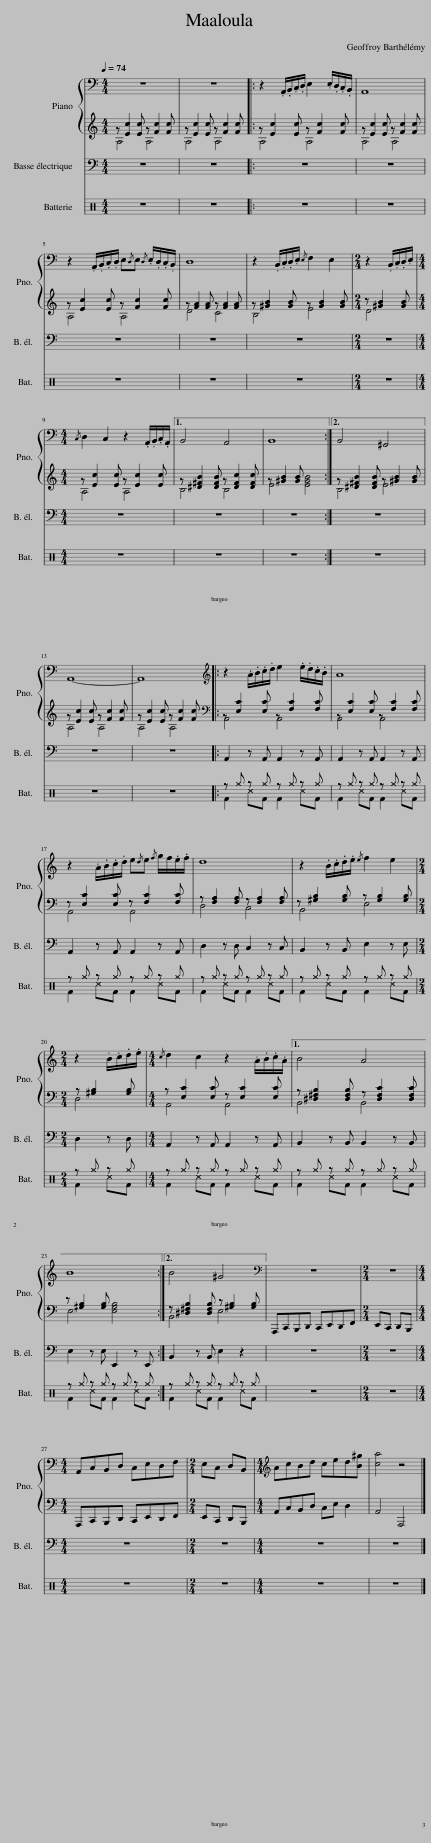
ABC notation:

X:1
%%score { 1 | ( 2 3 ) } 4 ( 5 6 )
L:1/8
Q:1/4=74
M:4/4
I:linebreak $
K:C
V:1 bass
V:2 treble
V:3 treble
V:4 bass transpose=-12
V:5 perc
K:none
V:6 perc
K:none
V:1
 z8 | z8 |: z2 .A,,/.B,,/.C,/.D,/ E,2 .E,/.D,/.C,/.B,,/ | A,,8 |$ z2 .A,,/.B,,/.C,/.D,/ E,{/D,}E,{/D,} .E,/.D,/.C,/.B,,/ | %5
 D,8 | z2 .B,,/.C,/.D,/.E,/{/E,} F,2 E,2 |[M:2/4] z2 .B,,/.C,/.D,/.E,/ |$[M:4/4]{/C,} D,2 C,2 z2 .A,,/.B,,/.C,/.A,,/ |1 B,,4 A,,4 | %10
 B,,8 :|2 B,,4 ^G,,4 ||$ A,,8- | A,,8 |:[K:treble] z2 .A/.B/.c/.d/ e2 .e/.d/.c/.B/ | %15
 A8 |$ z2 .A/.B/.c/.d/ e{/d}e{/f} g/f/.e/.f/ | d8 | z2 .B/.c/.d/.e/{/e} f2 e2 |$[M:2/4] z2 .B/.c/.d/.e/ | %20
[M:4/4]{/c} d2 c2 z2 .A/.B/.c/.A/ |1 B4 A4 |$ B8 :|2 B4 ^G4 ||[K:bass] z8 | %25
[M:2/4] z4 |$[M:4/4] A,,C,B,,D, C,E,D,F, |[M:2/4] E,C, D,B,, |[M:4/4][K:treble] AcBd ced[B^g] | [ca]4 z4 |] %30
V:2
 A,4 A,4 | A,4 A,4 |: A,4 A,4 | A,4 A,4 |$ A,4 A,4 | %5
 D4 C4 | B,4 E4 |[M:2/4] D4 |$[M:4/4] A,4 A,4 |1 B,4 B,4 | %10
 E4 x4 :|2 B,4 E4 ||$ A,4 A,4 | A,4 A,4 |:[K:bass] A,,4 A,,4 | %15
 A,,4 A,,4 |$ A,,4 A,,4 | D,4 C,4 | B,,4 E,4 |$[M:2/4] D,4 | %20
[M:4/4] A,,4 A,,4 |1 B,,4 B,,4 |$ E,4 x4 :|2 B,,4 E,4 || A,,,C,,B,,,D,, C,,E,,D,,F,, | %25
[M:2/4] E,,C,, D,,B,,, |$[M:4/4] A,,,C,,B,,,D,, C,,E,,D,,F,, |[M:2/4] E,,C,, D,,B,,, |[M:4/4] A,,C,B,,D, C,E, D,2 | A,,4 A,,,4 |] %30
V:3
 z [Ec]2 [Ec] z [Fc]2 [Fc] | z [Ec]2 [Ec] z [Fc]2 [Fc] |: z [Ec]2 [Ec] z [Fc]2 [Fc] | z [Ec]2 [Ec] z [Fc]2 [Fc] |$ z [Ec]2 [Ec] z [Fc]2 [Fc] | %5
 z [FA]2 [FA] z [FA]2 [FA] | z [^GB]2 [GB] z [GB]2 [GB] |[M:2/4] z [^GB]2 [GB] |$[M:4/4] z [Ec]2 [Ec] z [Ec]2 [Ec] |1 z [^D^FB]2 [DFB] z [DFc]2 [DFc] | %10
 z [^GB]2 [GB] [EGB]4 :|2 z [^D^FB]2 [DFB] z [^GB]2 [GB] ||$ z [Ec]2 [Ec] z [Fc]2 [Fc] | z [Ec]2 [Ec] z [Fc]2 [Fc] |:[K:bass] z [E,C]2 [E,C] z [F,C]2 [F,C] | %15
 z [E,C]2 [E,C] z [F,C]2 [F,C] |$ z [E,C]2 [E,C] z [F,C]2 [F,C] | z [F,A,]2 [F,A,] z [F,A,]2 [F,A,] | z [^G,B,]2 [G,B,] z [G,B,]2 [G,B,] |$[M:2/4] z [^G,B,]2 [G,B,] | %20
[M:4/4] z [E,C]2 [E,C] z [E,C]2 [E,C] |1 z [^D,^F,B,]2 [D,F,B,] z [D,F,C]2 [D,F,C] |$ z [^G,B,]2 [G,B,] [E,G,B,]4 :|2 z [^D,^F,B,]2 [D,F,B,] z [^G,B,]2 [G,B,] || x8 | %25
[M:2/4] x4 |$[M:4/4] x8 |[M:2/4] x4 |[M:4/4] x8 | x8 |] %30
V:4
 z8 | z8 |: z8 | z8 |$ z8 | %5
 z8 | z8 |[M:2/4] z4 |$[M:4/4] z8 |1 z8 | %10
 z8 :|2 z8 ||$ z8 | z8 |: A,,2 z A,, A,,2 z A,, | %15
 A,,2 z A,, A,,2 z A,, |$ A,,2 z A,, A,,2 z A,, | D,2 z D, C,2 z C, | B,,2 z B,, E,2 z E, |$[M:2/4] D,2 z D, | %20
[M:4/4] A,,2 z A,, A,,2 z A,, |1 B,,2 z B,, B,,2 z B,, |$ E,2 z E, E,,2 z E,, :|2 B,,2 z B,, E,2 z2 || z8 | %25
[M:2/4] z4 |$[M:4/4] z8 |[M:2/4] z4 |[M:4/4] z8 | z8 |] %30
V:5
 z8 | z8 |: z8 | z8 |$ z8 | %5
 z8 | z8 |[M:2/4] z4 |$[M:4/4] z8 |1 z8 | %10
 z8 :|2 z8 ||$ z8 | z8 |: z ^g z ^g z ^g z ^g | %15
 z ^g z ^g z ^g z ^g |$ z ^g z ^g z ^g z ^g | z ^g z ^g z ^g z ^g | z ^g z ^g z ^g z ^g |$[M:2/4] z ^g z ^g | %20
[M:4/4] z ^g z ^g z ^g z ^g |1 z ^g z ^g z ^g z ^g |$ z ^g z ^g z ^g z ^g :|2 z ^g z ^g z ^g z ^g || z8 | %25
[M:2/4] z4 |$[M:4/4] z8 |[M:2/4] z4 |[M:4/4] z8 | z8 |] %30
V:6
 x8 | x8 |: x8 | x8 |$ x8 | %5
 x8 | x8 |[M:2/4] x4 |$[M:4/4] x8 |1 x8 | %10
 x8 :|2 x8 ||$ x8 | x8 |: F2 ^cF F2 ^cF | %15
 F2 ^cF F2 ^cF |$ F2 ^cF F2 ^cF | F2 ^cF F2 ^cF | F2 ^cF F2 ^cF |$[M:2/4] F2 ^cF | %20
[M:4/4] F2 ^cF F2 ^cF |1 F2 ^cF F2 ^cF |$ F2 ^cF F2 ^cF :|2 F2 ^cF F2 ^cF || x8 | %25
[M:2/4] x4 |$[M:4/4] x8 |[M:2/4] x4 |[M:4/4] x8 | x8 |] %30
